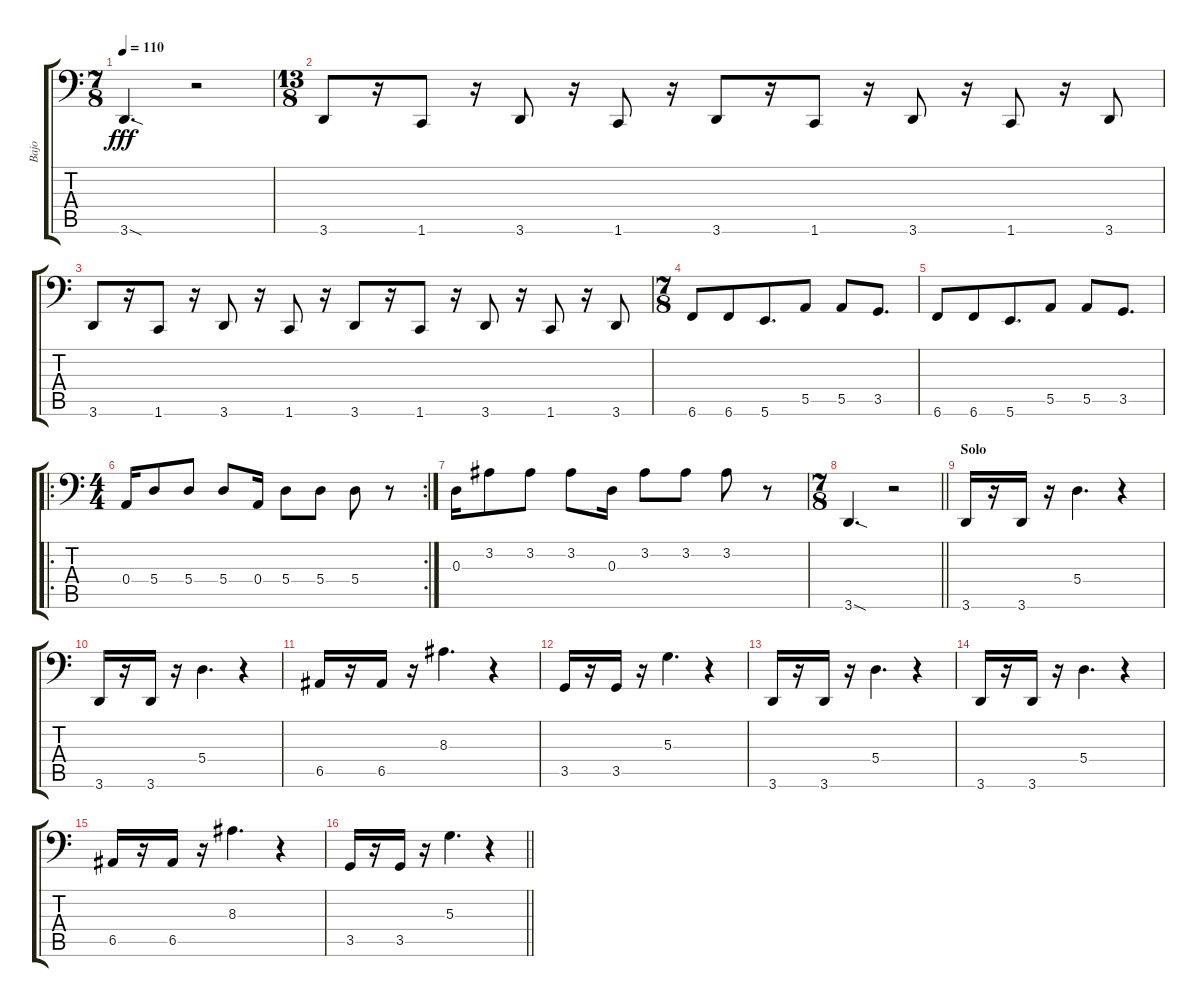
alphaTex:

\track ("Bajo " "Bajo ") {instrument electricbassfinger}
\staff {score tabs}
\tuning (C3 G2 D2 A1 E1 B0) {hide}
\ts (7 8)
\tempo 110
\clef f4
\ks c
3.6{sod}.4{d dy fff} r.2 |
\ts (13 8)
3.6.8 r.16 1.6.8 r.16 3.6.8 r.16 1.6.8 r.16 3.6.8 r.16 1.6.8 r.16 3.6.8 r.16 1.6.8 r.16 3.6.8 |
3.6.8 r.16 1.6.8 r.16 3.6.8 r.16 1.6.8 r.16 3.6.8 r.16 1.6.8 r.16 3.6.8 r.16 1.6.8 r.16 3.6.8 |
\ts (7 8)
6.6.8 6.6.8 5.6.8{d} 5.5.8 5.5.8 3.5.8{d} |
6.6.8 6.6.8 5.6.8{d} 5.5.8 5.5.8 3.5.8{d} |
\ro
\rc 2
\ts (4 4)
0.4.16 5.4.8 5.4.8 5.4.8 0.4.16 5.4.8 5.4.8 5.4.8 r.8 |
0.3.16 3.2.8 3.2.8 3.2.8 0.3.16 3.2.8 3.2.8 3.2.8 r.8 |
\ts (7 8)
\barLineRight lightlight
3.6{sod}.4{d} r.2 |
\section ("" "Solo ")
3.6.16 r.16 3.6.16 r.16 5.4.4{d} r.4 |
3.6.16 r.16 3.6.16 r.16 5.4.4{d} r.4 |
6.5.16 r.16 6.5.16 r.16 8.3.4{d} r.4 |
3.5.16 r.16 3.5.16 r.16 5.3.4{d} r.4 |
3.6.16 r.16 3.6.16 r.16 5.4.4{d} r.4 |
3.6.16 r.16 3.6.16 r.16 5.4.4{d} r.4 |
6.5.16 r.16 6.5.16 r.16 8.3.4{d} r.4 |
\barLineRight lightlight
3.5.16 r.16 3.5.16 r.16 5.3.4{d} r.4
